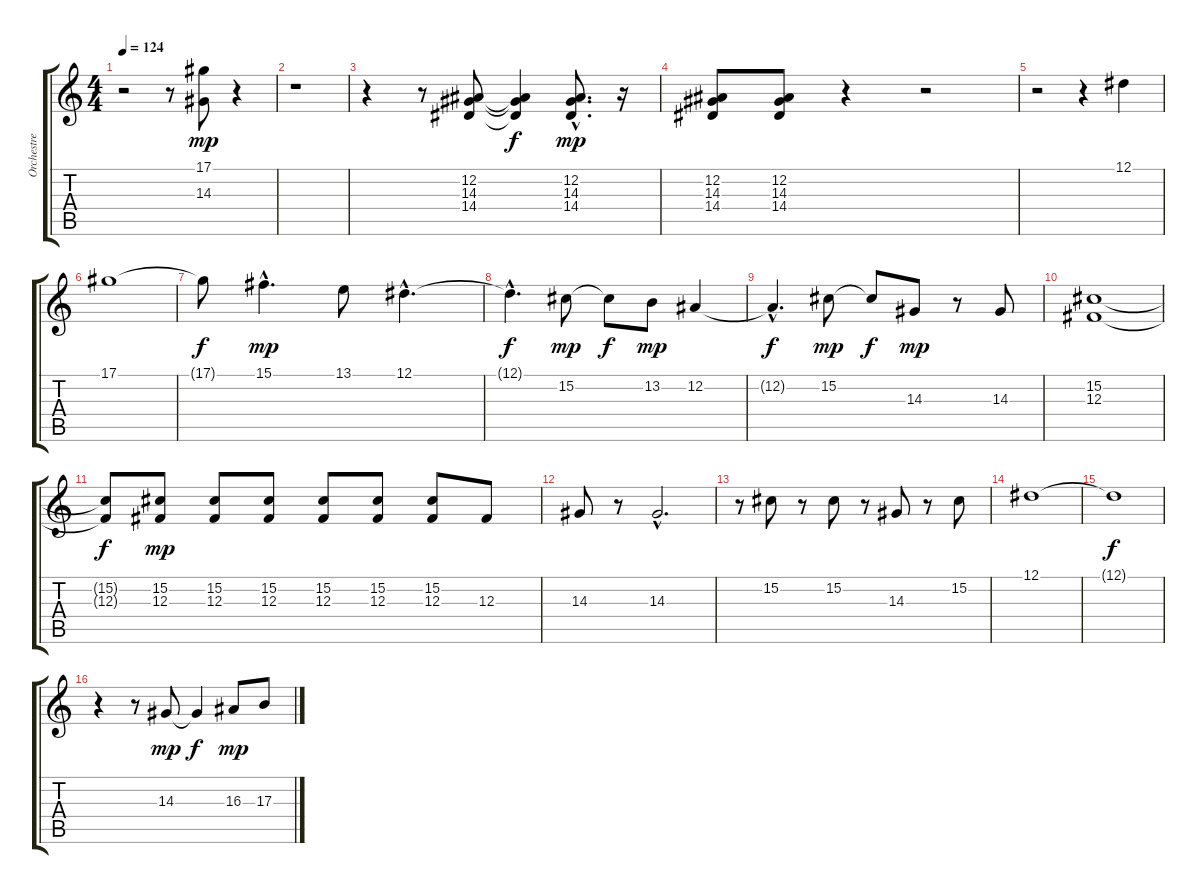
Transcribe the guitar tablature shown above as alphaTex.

\track ("Orchestre" "Orchestre") {instrument stringensemble1}
\staff {score tabs}
\tuning (Eb4 Bb3 Gb3 Db3 Ab2 Eb2) {hide}
\ts (4 4)
\tempo 124
\clef g2
\ks c
r.2{dy mp} r.8 (17.1 14.3).8 r.4 |
r.1 |
r.4 r.8 (12.2 14.3 14.4).8 (12.2{t} 14.3{t} 14.4{t}).4{dy f} (12.2{hac} 14.3{hac} 14.4{hac}).8{d dy mp} r.16 |
(12.2 14.3 14.4).8 (12.2 14.3 14.4).8 r.4 r.2 |
r.2 r.4 12.1.4 |
17.1.1 |
17.1{t}.8{dy f} 15.1{hac}.4{d dy mp} 13.1.8 12.1{hac}.4{d} |
12.1{hac t}.4{d dy f} 15.2.8{dy mp} 15.2{t}.8{dy f} 13.2.8{dy mp} 12.2.4 |
12.2{hac t}.4{d dy f} 15.2.8{dy mp} 15.2{t}.8{dy f} 14.3.8{dy mp} r.8 14.3.8 |
(15.2 12.3).1 |
(15.2{t} 12.3{t}).8{dy f} (15.2 12.3).8{dy mp} (15.2 12.3).8 (15.2 12.3).8 (15.2 12.3).8 (15.2 12.3).8 (15.2 12.3).8 12.3.8 |
14.3.8 r.8 14.3{hac}.2{d} |
r.8 15.2.8 r.8 15.2.8 r.8 14.3.8 r.8 15.2.8 |
12.1.1 |
12.1{t}.1{dy f} |
r.4 r.8 14.3.8{dy mp} 14.3{t}.4{dy f} 16.3.8{dy mp} 17.3.8
